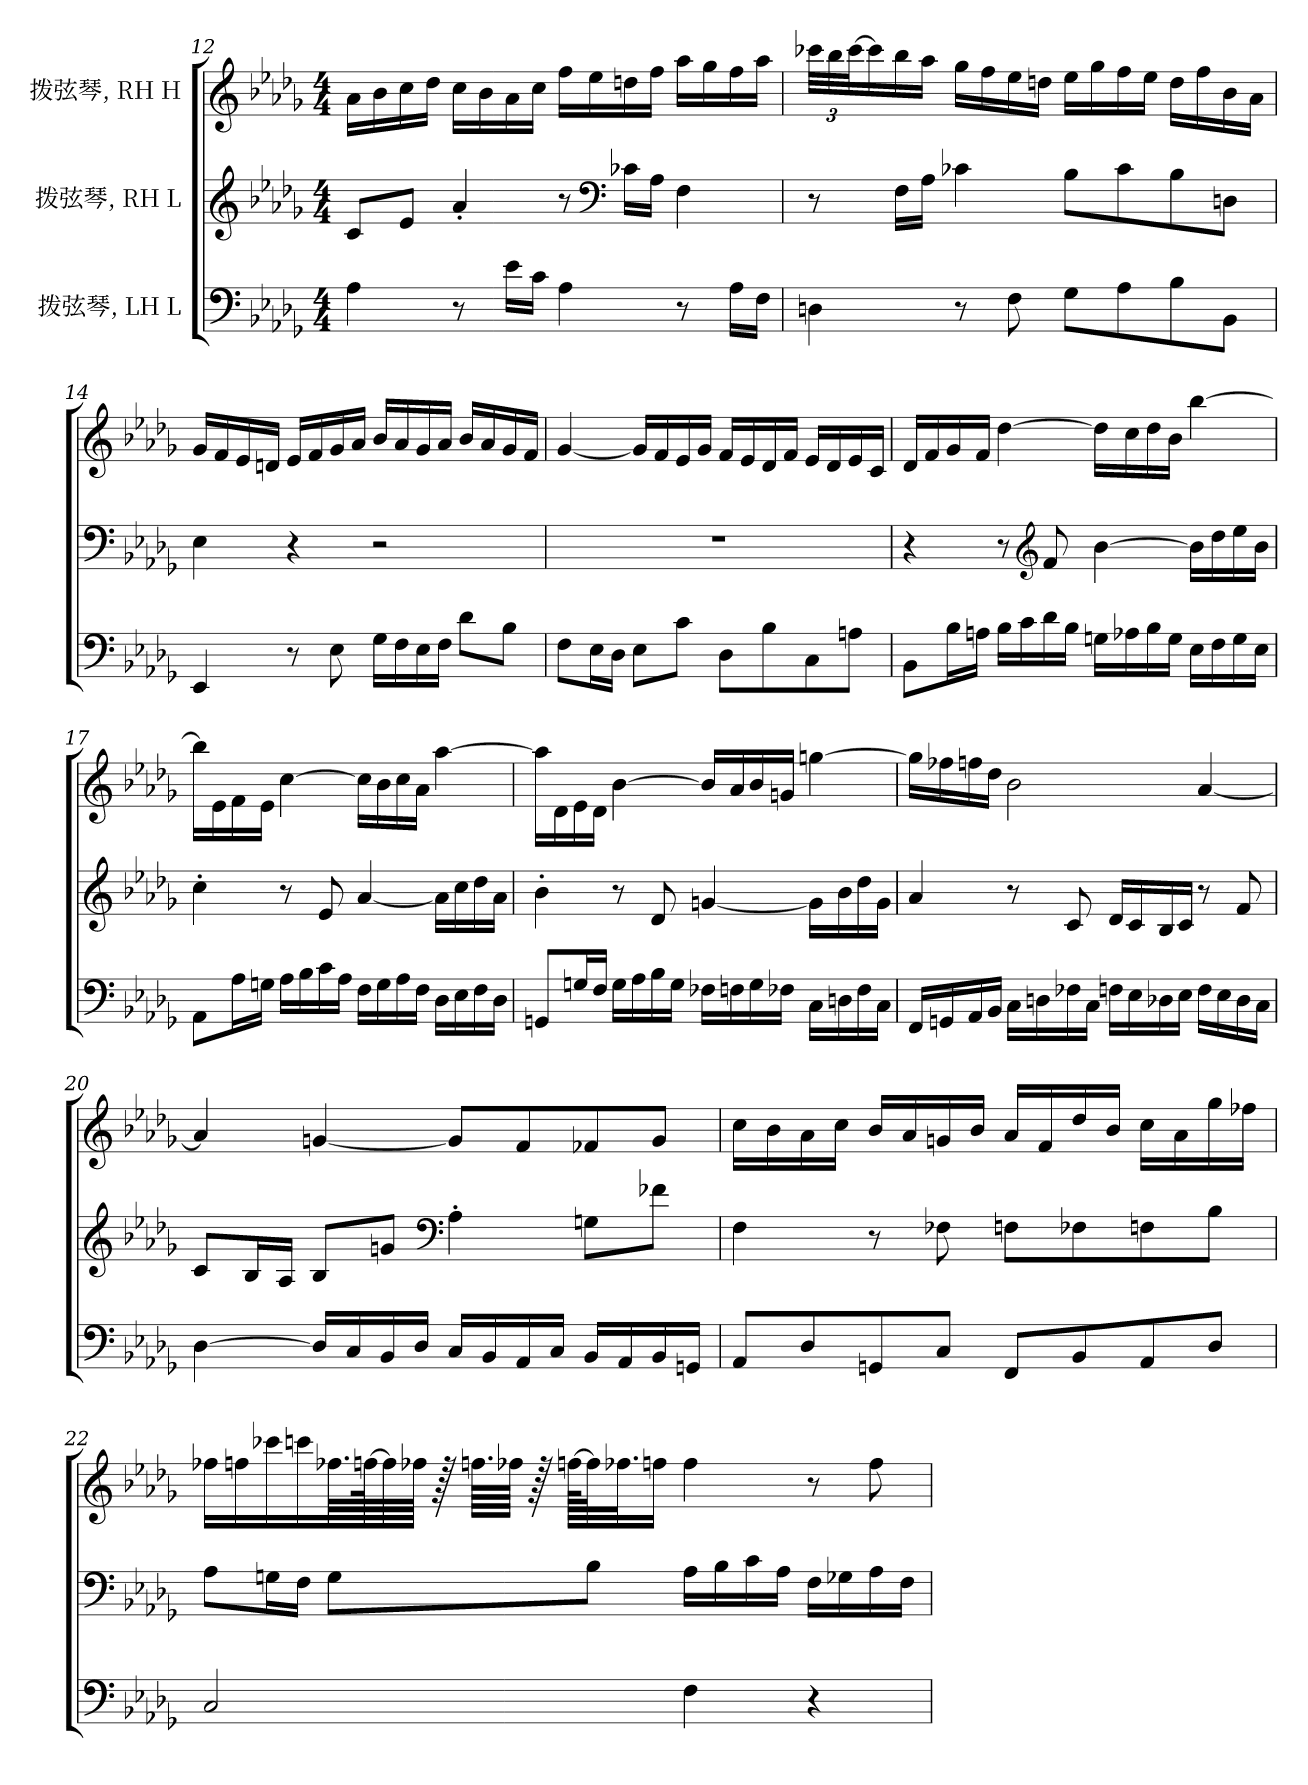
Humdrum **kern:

**kern	**kern	**kern
*part3	*part2	*part1
*staff3	*staff2	*staff1
*I"拨弦琴, LH L	*I"拨弦琴, RH L	*I"拨弦琴, RH H
!!LO:LB:g=z
*clefF4	*clefG2	*clefG2
*k[b-e-a-d-g-]	*k[b-e-a-d-g-]	*k[b-e-a-d-g-]
*M4/4	*M4/4	*M4/4
=12	=12	=12
4A-\	8c/L	16a-\LL
.	.	16b-\
.	8e-/J	16cc\
.	.	16dd-\JJ
8r	4a-'/	16cc\LL
.	.	16b-\
16e-\LL	.	16a-\
16c\JJ	.	16cc\JJ
4A-\	8r	16ff\LL
.	.	16ee-\
*	*clefF4	*
.	16c-X\LL	16ddn\
.	16A-\JJ	16ff\JJ
8r	4F\	16aa-\LL
.	.	16gg-\
16A-\LL	.	16ff\
16F\JJ	.	16aa-\JJ
=13	=13	=13
*	*	*Xbrackettup
4Dn\	8r	48ccc-X\LLL
.	.	48bb-\
.	.	[48ccc-\J
.	.	16ccc-\]
.	16F\LL	16bb-\
.	16A-\JJ	16aa-\JJ
8r	4c-X\	16gg-\LL
.	.	16ff\
8F\	.	16ee-\
.	.	16ddn\JJ
8G-\L	8B-\L	16ee-\LL
.	.	16gg-\
8A-\	8c-\	16ff\
.	.	16ee-\JJ
8B-\	8B-\	16dd\LL
.	.	16ff\
8BB-\J	8Dn\J	16b-\
.	.	16a-\JJ
!!LO:LB:g=z
=14	=14	=14
4EE-/	4E-\	16g-/LL
.	.	16f/
.	.	16e-/
.	.	16dn/JJ
8r	4r	16e-/LL
.	.	16f/
8E-\	.	16g-/
.	.	16a-/JJ
16G-\LL	2r	16b-/LL
16F\	.	16a-/
16E-\	.	16g-/
16F\JJ	.	16a-/JJ
8d-\L	.	16b-/LL
.	.	16a-/
8B-\J	.	16g-/
.	.	16f/JJ
=15	=15	=15
8F\L	1r	[4g-/
16E-\L	.	.
16D-\JJ	.	.
8E-\L	.	16g-/LL]
.	.	16f/
8c\J	.	16e-/
.	.	16g-/JJ
8D-\L	.	16f/LL
.	.	16e-/
8B-\	.	16d-/
.	.	16f/JJ
8C\	.	16e-/LL
.	.	16d-/
8An\J	.	16e-/
.	.	16c/JJ
!!LO:LB:g=z
=16	=16	=16
8BB-\L	4r	16d-/LL
.	.	16f/
16B-\L	.	16g-/
16An\JJ	.	16f/JJ
16B-\LL	8r	[4dd-\
16c\	.	.
*	*clefG2	*
16d-\	8f/	.
16B-\JJ	.	.
16Gn\LL	[4b-\	16dd-\LL]
16A-X\	.	16cc\
16B-\	.	16dd-\
16G\JJ	.	16b-\JJ
16E-\LL	16b-\LL]	[4bb-\
16F\	16dd-\	.
16G\	16ee-\	.
16E-\JJ	16b-\JJ	.
=17	=17	=17
8AA-\L	4cc'\	16bb-\LL]
.	.	16e-\
16A-\L	.	16f\
16Gn\JJ	.	16e-\JJ
16A-\LL	8r	[4cc\
16B-\	.	.
16c\	8e-/	.
16A-\JJ	.	.
16F\LL	[4a-/	16cc\LL]
16G\	.	16b-\
16A-\	.	16cc\
16F\JJ	.	16a-\JJ
16D-\LL	16a-\LL]	[4aa-\
16E-\	16cc\	.
16F\	16dd-\	.
16D-\JJ	16a-\JJ	.
!!LO:PB:g=z
=18	=18	=18
8GGn/L	4b-'\	16aa-\LL]
.	.	16d-\
16Gn/L	.	16e-\
16F/JJ	.	16d-\JJ
16G\LL	8r	[4b-\
16A-\	.	.
16B-\	8d-/	.
16G\JJ	.	.
16F-X\LL	[4gn/	16b-/LL]
16Fn\	.	16a-/
16G\	.	16b-/
16F-X\JJ	.	16gn/JJ
16C\LL	16g\LL]	[4ggn\
16Dn\	16b-\	.
16F-\	16dd-\	.
16C\JJ	16g\JJ	.
=19	=19	=19
16FF/LL	4a-/	16gg\LL]
16GGn/	.	16ff-X\
16AA-/	.	16ffn\
16BB-/JJ	.	16dd-\JJ
16C\LL	8r	2b-\
16Dn\	.	.
16F-X\	8c/	.
16C\JJ	.	.
16Fn\LL	16d-/LL	.
16E-\	16c/	.
16D-X\	16B-/	.
16E-\JJ	16c/JJ	.
16F\LL	8r	[4a-/
16E-\	.	.
16D-\	8f/	.
16C\JJ	.	.
!!LO:LB:g=z
=20	=20	=20
[4D-\	8c/L	4a-/]
.	16B-/L	.
.	16A-/JJ	.
16D-/LL]	8B-/L	[4gn/
16C/	.	.
16BB-/	8gn/J	.
16D-/JJ	.	.
*	*clefF4	*
16C/LL	4A-'\	8g/L]
16BB-/	.	.
16AA-/	.	8f/
16C/JJ	.	.
16BB-/LL	8Gn\L	8f-X/
16AA-/	.	.
16BB-/	8f-X\J	8g/J
16GGn/JJ	.	.
=21	=21	=21
8AA-/L	4F\	16cc\LL
.	.	16b-\
8D-/	.	16a-\
.	.	16cc\JJ
8GGn/	8r	16b-/LL
.	.	16a-/
8C/J	8F-X\	16gn/
.	.	16b-/JJ
8FF/L	8Fn\L	16a-/LL
.	.	16f/
8BB-/	8F-X\	16dd-/
.	.	16b-/JJ
8AA-/	8Fn\	16cc\LL
.	.	16a-\
8D-/J	8B-\J	16gg-\
.	.	16ff-X\JJ
!!LO:LB:g=z
=22	=22	=22
2C/	8A-\L	16ff-X\LL
.	.	16ffn\
.	16Gn\L	16ccc-X\
.	16F\JJ	16cccn\
.	8G\L	64.ff-X\LL
.	.	[128ffn\K
.	.	64ff\]
.	.	64ff-X\JJJJ
.	.	128r
.	.	64.ffn\LLLL
.	.	64ff-X\JJJJ
.	.	128r
.	.	[128ffn\KLLLL
.	8B-\J	64ff\J]
.	.	32.ff-X\J
.	.	16ffn\JJ
4F\	16A-\LL	4ff\
.	16B-\	.
.	16c\	.
.	16A-\JJ	.
4r	16F\LL	8r
.	16G-X\	.
.	16A-\	8ff\
.	16F\JJ	.
=	=	=
*-	*-	*-
